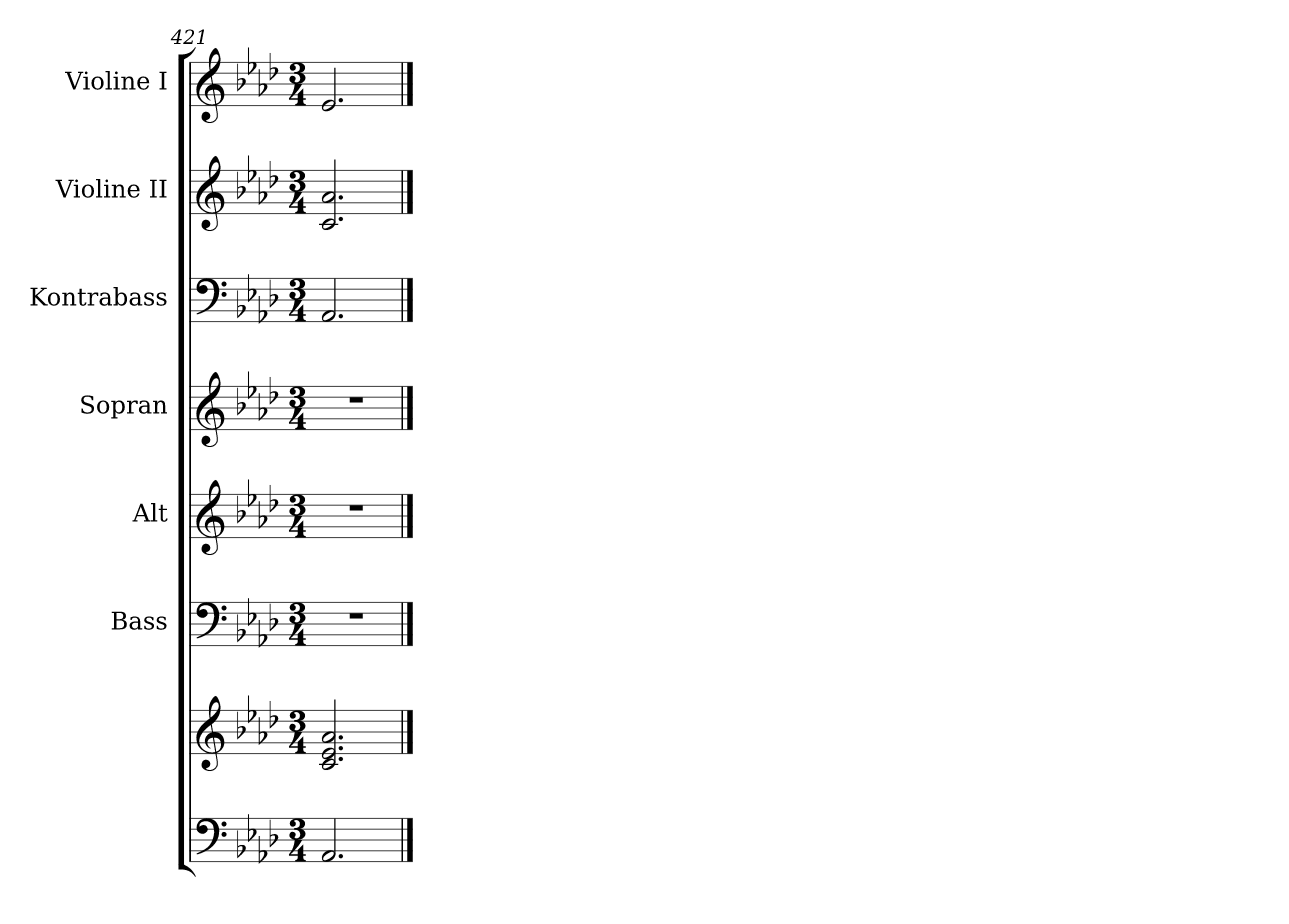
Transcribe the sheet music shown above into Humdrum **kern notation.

**kern	**kern	**kern	**kern	**kern	**kern	**kern	**kern
*part7	*part7	*part6	*part5	*part4	*part3	*part2	*part1
*staff8	*staff7	*staff6	*staff5	*staff4	*staff3	*staff2	*staff1
*	*	*I"Bass	*I"Alt	*I"Sopran	*I"Kontrabass	*I"Violine II	*I"Violine I
*	*	*I'B.	*I'A.	*I'S.	*I'Kb.	*I'Vl. II	*I'Vl. I
*clefF4	*clefG2	*clefF4	*clefG2	*clefG2	*clefF4	*clefG2	*clefG2
*	*	*	*	*	*ITrd7c12	*	*
*k[b-e-a-d-]	*k[b-e-a-d-]	*k[b-e-a-d-]	*k[b-e-a-d-]	*k[b-e-a-d-]	*k[b-e-a-d-]	*k[b-e-a-d-]	*k[b-e-a-d-]
*A-:	*A-:	*A-:	*A-:	*A-:	*A-:	*A-:	*A-:
*M3/4	*M3/4	*M3/4	*M3/4	*M3/4	*M3/4	*M3/4	*M3/4
=421	=421	=421	=421	=421	=421	=421	=421
2.AA-/	2.c/ 2.e-/ 2.a-/	2.r	2.r	2.r	2.AAA-/	2.c/ 2.a-/	2.e-/
==	==	==	==	==	==	==	==
*-	*-	*-	*-	*-	*-	*-	*-
